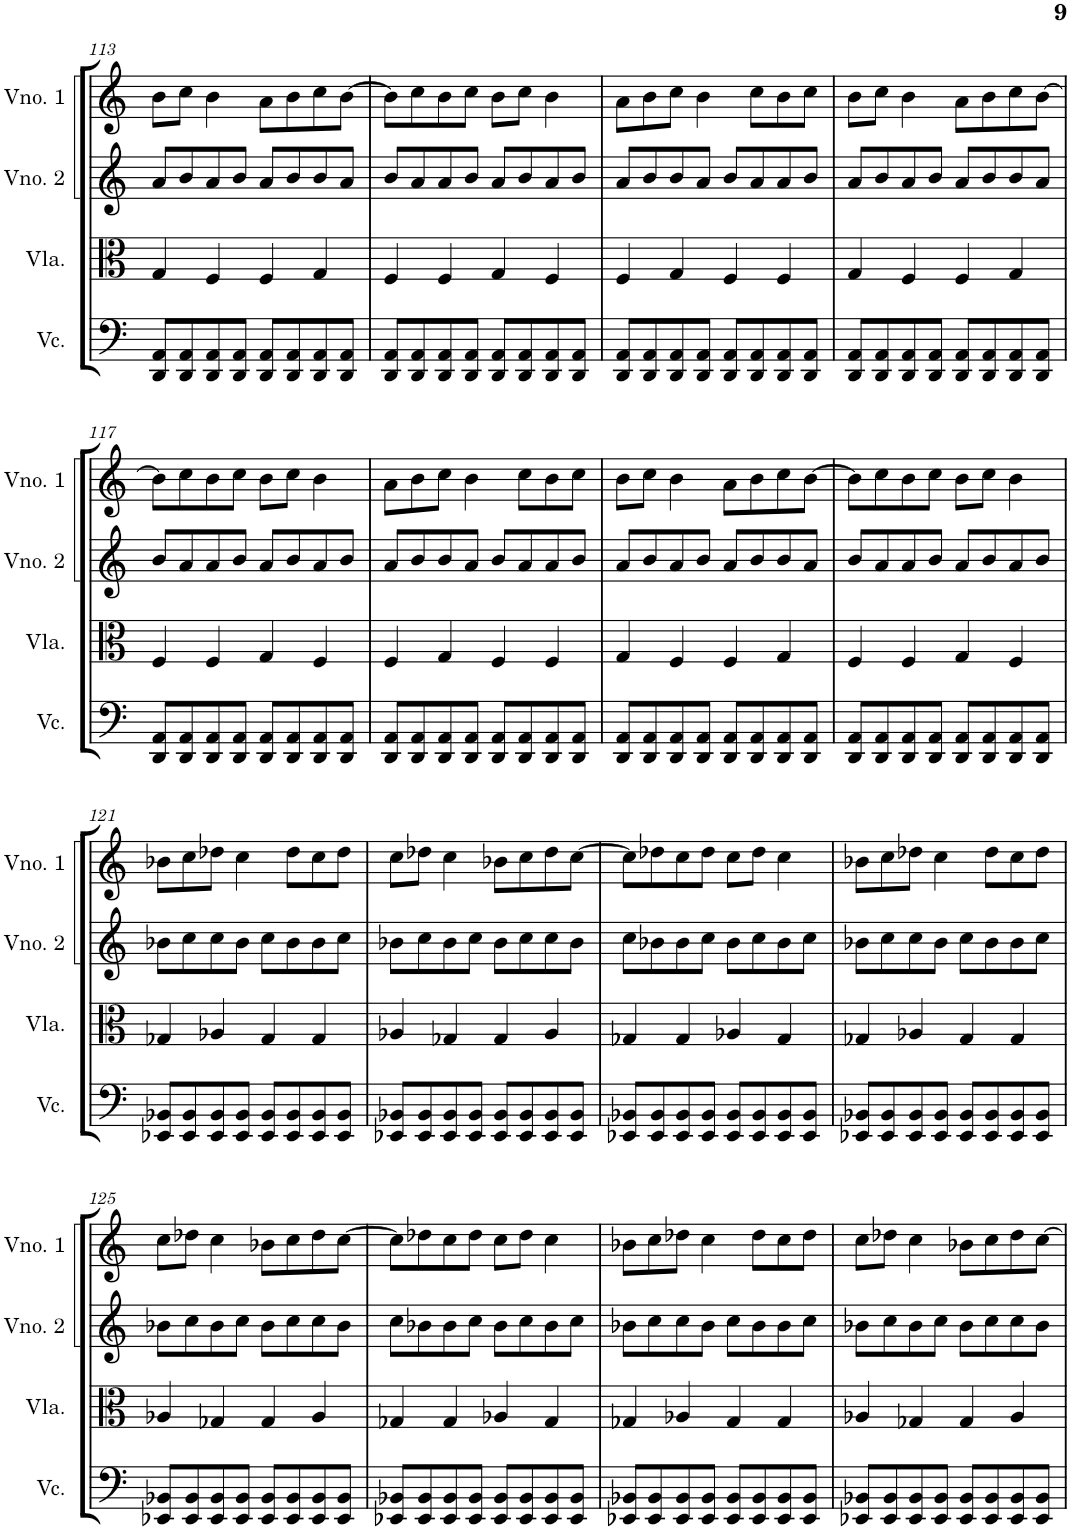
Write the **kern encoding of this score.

**kern	**kern	**kern	**kern
*part4	*part3	*part2	*part1
*staff4	*staff3	*staff2	*staff1
*I"Violoncelo	*I"Viola	*I"Violino 2	*I"Violino 1
*I'Vc.	*I'Vla.	*I'Vno. 2	*I'Vno. 1
!!LO:PB:g=z
*clefF4	*clefC3	*clefG2	*clefG2
*k[]	*k[]	*k[]	*k[]
*M4/4	*M4/4	*M4/4	*M4/4
=113	=113	=113	=113
8DD/ 8AA/L	4G/	8a/L	8b\L
8DD/ 8AA/	.	8b/	8cc\J
8DD/ 8AA/	4F/	8a/	4b\
8DD/ 8AA/J	.	8b/J	.
8DD/ 8AA/L	4F/	8a/L	8a\L
8DD/ 8AA/	.	8b/	8b\
8DD/ 8AA/	4G/	8b/	8cc\
8DD/ 8AA/J	.	8a/J	[8b\J
=114	=114	=114	=114
8DD/ 8AA/L	4F/	8b/L	8b\L]
8DD/ 8AA/	.	8a/	8cc\
8DD/ 8AA/	4F/	8a/	8b\
8DD/ 8AA/J	.	8b/J	8cc\J
8DD/ 8AA/L	4G/	8a/L	8b\L
8DD/ 8AA/	.	8b/	8cc\J
8DD/ 8AA/	4F/	8a/	4b\
8DD/ 8AA/J	.	8b/J	.
=115	=115	=115	=115
8DD/ 8AA/L	4F/	8a/L	8a\L
8DD/ 8AA/	.	8b/	8b\
8DD/ 8AA/	4G/	8b/	8cc\J
8DD/ 8AA/J	.	8a/J	4b\
8DD/ 8AA/L	4F/	8b/L	.
8DD/ 8AA/	.	8a/	8cc\L
8DD/ 8AA/	4F/	8a/	8b\
8DD/ 8AA/J	.	8b/J	8cc\J
=116	=116	=116	=116
8DD/ 8AA/L	4G/	8a/L	8b\L
8DD/ 8AA/	.	8b/	8cc\J
8DD/ 8AA/	4F/	8a/	4b\
8DD/ 8AA/J	.	8b/J	.
8DD/ 8AA/L	4F/	8a/L	8a\L
8DD/ 8AA/	.	8b/	8b\
8DD/ 8AA/	4G/	8b/	8cc\
8DD/ 8AA/J	.	8a/J	[8b\J
!!LO:LB:g=z
=117	=117	=117	=117
8DD/ 8AA/L	4F/	8b/L	8b\L]
8DD/ 8AA/	.	8a/	8cc\
8DD/ 8AA/	4F/	8a/	8b\
8DD/ 8AA/J	.	8b/J	8cc\J
8DD/ 8AA/L	4G/	8a/L	8b\L
8DD/ 8AA/	.	8b/	8cc\J
8DD/ 8AA/	4F/	8a/	4b\
8DD/ 8AA/J	.	8b/J	.
=118	=118	=118	=118
8DD/ 8AA/L	4F/	8a/L	8a\L
8DD/ 8AA/	.	8b/	8b\
8DD/ 8AA/	4G/	8b/	8cc\J
8DD/ 8AA/J	.	8a/J	4b\
8DD/ 8AA/L	4F/	8b/L	.
8DD/ 8AA/	.	8a/	8cc\L
8DD/ 8AA/	4F/	8a/	8b\
8DD/ 8AA/J	.	8b/J	8cc\J
=119	=119	=119	=119
8DD/ 8AA/L	4G/	8a/L	8b\L
8DD/ 8AA/	.	8b/	8cc\J
8DD/ 8AA/	4F/	8a/	4b\
8DD/ 8AA/J	.	8b/J	.
8DD/ 8AA/L	4F/	8a/L	8a\L
8DD/ 8AA/	.	8b/	8b\
8DD/ 8AA/	4G/	8b/	8cc\
8DD/ 8AA/J	.	8a/J	[8b\J
=120	=120	=120	=120
8DD/ 8AA/L	4F/	8b/L	8b\L]
8DD/ 8AA/	.	8a/	8cc\
8DD/ 8AA/	4F/	8a/	8b\
8DD/ 8AA/J	.	8b/J	8cc\J
8DD/ 8AA/L	4G/	8a/L	8b\L
8DD/ 8AA/	.	8b/	8cc\J
8DD/ 8AA/	4F/	8a/	4b\
8DD/ 8AA/J	.	8b/J	.
!!LO:LB:g=z
=121	=121	=121	=121
8EE-X/ 8BB-X/L	4G-X/	8b-X\L	8b-X\L
8EE-/ 8BB-/	.	8cc\	8cc\
8EE-/ 8BB-/	4A-X/	8cc\	8dd-X\J
8EE-/ 8BB-/J	.	8b-\J	4cc\
8EE-/ 8BB-/L	4G-/	8cc\L	.
8EE-/ 8BB-/	.	8b-\	8dd-\L
8EE-/ 8BB-/	4G-/	8b-\	8cc\
8EE-/ 8BB-/J	.	8cc\J	8dd-\J
=122	=122	=122	=122
8EE-X/ 8BB-X/L	4A-X/	8b-X\L	8cc\L
8EE-/ 8BB-/	.	8cc\	8dd-X\J
8EE-/ 8BB-/	4G-X/	8b-\	4cc\
8EE-/ 8BB-/J	.	8cc\J	.
8EE-/ 8BB-/L	4G-/	8b-\L	8b-X\L
8EE-/ 8BB-/	.	8cc\	8cc\
8EE-/ 8BB-/	4A-/	8cc\	8dd-\
8EE-/ 8BB-/J	.	8b-\J	[8cc\J
=123	=123	=123	=123
8EE-X/ 8BB-X/L	4G-X/	8cc\L	8cc\L]
8EE-/ 8BB-/	.	8b-X\	8dd-X\
8EE-/ 8BB-/	4G-/	8b-\	8cc\
8EE-/ 8BB-/J	.	8cc\J	8dd-\J
8EE-/ 8BB-/L	4A-X/	8b-\L	8cc\L
8EE-/ 8BB-/	.	8cc\	8dd-\J
8EE-/ 8BB-/	4G-/	8b-\	4cc\
8EE-/ 8BB-/J	.	8cc\J	.
=124	=124	=124	=124
8EE-X/ 8BB-X/L	4G-X/	8b-X\L	8b-X\L
8EE-/ 8BB-/	.	8cc\	8cc\
8EE-/ 8BB-/	4A-X/	8cc\	8dd-X\J
8EE-/ 8BB-/J	.	8b-\J	4cc\
8EE-/ 8BB-/L	4G-/	8cc\L	.
8EE-/ 8BB-/	.	8b-\	8dd-\L
8EE-/ 8BB-/	4G-/	8b-\	8cc\
8EE-/ 8BB-/J	.	8cc\J	8dd-\J
!!LO:LB:g=z
=125	=125	=125	=125
8EE-X/ 8BB-X/L	4A-X/	8b-X\L	8cc\L
8EE-/ 8BB-/	.	8cc\	8dd-X\J
8EE-/ 8BB-/	4G-X/	8b-\	4cc\
8EE-/ 8BB-/J	.	8cc\J	.
8EE-/ 8BB-/L	4G-/	8b-\L	8b-X\L
8EE-/ 8BB-/	.	8cc\	8cc\
8EE-/ 8BB-/	4A-/	8cc\	8dd-\
8EE-/ 8BB-/J	.	8b-\J	[8cc\J
=126	=126	=126	=126
8EE-X/ 8BB-X/L	4G-X/	8cc\L	8cc\L]
8EE-/ 8BB-/	.	8b-X\	8dd-X\
8EE-/ 8BB-/	4G-/	8b-\	8cc\
8EE-/ 8BB-/J	.	8cc\J	8dd-\J
8EE-/ 8BB-/L	4A-X/	8b-\L	8cc\L
8EE-/ 8BB-/	.	8cc\	8dd-\J
8EE-/ 8BB-/	4G-/	8b-\	4cc\
8EE-/ 8BB-/J	.	8cc\J	.
=127	=127	=127	=127
8EE-X/ 8BB-X/L	4G-X/	8b-X\L	8b-X\L
8EE-/ 8BB-/	.	8cc\	8cc\
8EE-/ 8BB-/	4A-X/	8cc\	8dd-X\J
8EE-/ 8BB-/J	.	8b-\J	4cc\
8EE-/ 8BB-/L	4G-/	8cc\L	.
8EE-/ 8BB-/	.	8b-\	8dd-\L
8EE-/ 8BB-/	4G-/	8b-\	8cc\
8EE-/ 8BB-/J	.	8cc\J	8dd-\J
=128	=128	=128	=128
8EE-X/ 8BB-X/L	4A-X/	8b-X\L	8cc\L
8EE-/ 8BB-/	.	8cc\	8dd-X\J
8EE-/ 8BB-/	4G-X/	8b-\	4cc\
8EE-/ 8BB-/J	.	8cc\J	.
8EE-/ 8BB-/L	4G-/	8b-\L	8b-X\L
8EE-/ 8BB-/	.	8cc\	8cc\
8EE-/ 8BB-/	4A-/	8cc\	8dd-\
8EE-/ 8BB-/J	.	8b-\J	[8cc\J
=	=	=	=
*-	*-	*-	*-
